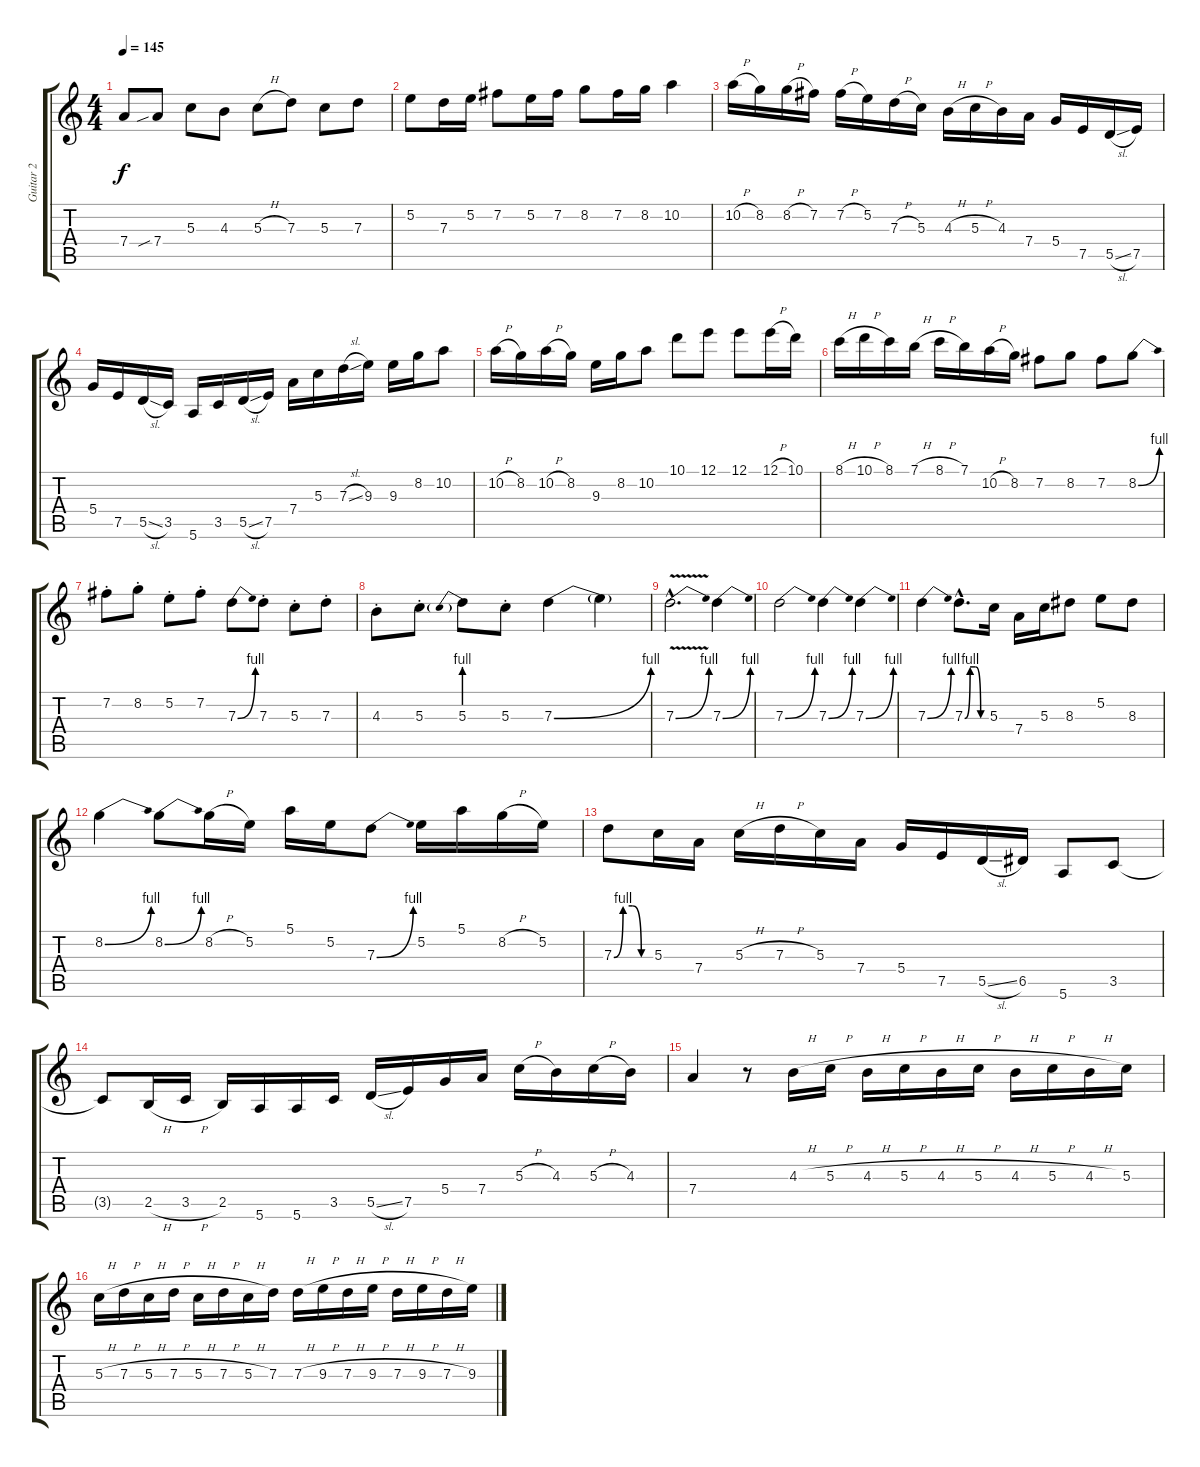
\track ("Guitar 2" "Guitar 2") {instrument distortionguitar}
\staff {score tabs}
\tuning (E4 B3 G3 D3 A2 E2) {hide}
\ts (4 4)
\tempo 145
\clef g2
\ks c
7.4.8{dy f} 7.4{sib}.8 5.3.8 4.3.8 5.3{h}.8 7.3.8 5.3.8 7.3.8 |
5.2.8 7.3.16 5.2.16 7.2.8 5.2.16 7.2.16 8.2.8 7.2.16 8.2.16 10.2.4 |
10.2{h}.16 8.2.16 8.2{h}.16 7.2.16 7.2{h}.16 5.2.16 7.3{h}.16 5.3.16 4.3{h}.16 5.3{h}.16 4.3.16 7.4.16 5.4.16 7.5.16 5.5{sl}.16 7.5.16 |
5.4.16 7.5.16 5.5{sl}.16 3.5.16 5.6.16 3.5.16 5.5{sl}.16 7.5.16 7.4.16 5.3.16 7.3{sl}.16 9.3.16 9.3.16 8.2.16 10.2.8 |
10.2{h}.16 8.2.16 10.2{h}.16 8.2.16 9.3.16 8.2.16 10.2.8 10.1.8 12.1.8 12.1.8 12.1{h}.16 10.1.16 |
8.1{h}.16 10.1{h}.16 8.1.16 7.1{h}.16 8.1{h}.16 7.1.16 10.2{h}.16 8.2.16 7.2.8 8.2.8 7.2.8 8.2{be (bend 0 0 60 4)}.8 |
7.2{st}.8 8.2{st}.8 5.2{st}.8 7.2{st}.8 7.3{be (bend 0 0 60 4)}.8 7.3{st}.8 5.3{st}.8 7.3{st}.8 |
4.3{st}.8 5.3{st}.8 5.3{be (prebend 0 4 60 4)}.8 5.3{st}.8 7.3{be (bend 0 0 60 4)}.4 7.3{t}.4 |
7.3{be (bend 0 0 60 4) v hac}.2{d} 7.3{be (bend 0 0 60 4)}.4 |
7.3{be (bend 0 0 60 4)}.2 7.3{be (bend 0 0 60 4)}.4 7.3{be (bend 0 0 60 4)}.4 |
7.3{be (bend 0 0 60 4)}.4 7.3{be (custom 0 0 15 4 30 4 45 0 60 0) hac}.8{d} 5.3.16 7.4.16 5.3.16 8.3.8 5.2.8 8.3.8 |
8.2{be (bend 0 0 60 4)}.4 8.2{be (bend 0 0 60 4)}.8 8.2{h}.16 5.2.16 5.1.16 5.2.16 7.3{be (bend 0 0 60 4)}.8 5.2.16 5.1.16 8.2{h}.16 5.2.16 |
7.3{be (custom 0 0 15 4 30 4 45 0 60 0)}.8 5.3.16 7.4.16 5.3{h}.16 7.3{h}.16 5.3.16 7.4.16 5.4.16 7.5.16 5.5{sl}.16 6.5.16 5.6.8 3.5.8 |
3.5{t}.8 2.5{h}.16 3.5{h}.16 2.5.16 5.6.16 5.6.16 3.5.16 5.5{sl}.16 7.5.16 5.4.16 7.4.16 5.3{h}.16 4.3.16 5.3{h}.16 4.3.16 |
7.4.4 r.8 4.3{h}.16 5.3{h}.16 4.3{h}.16 5.3{h}.16 4.3{h}.16 5.3{h}.16 4.3{h}.16 5.3{h}.16 4.3{h}.16 5.3.16 |
5.3{h}.16 7.3{h}.16 5.3{h}.16 7.3{h}.16 5.3{h}.16 7.3{h}.16 5.3{h}.16 7.3.16 7.3{h}.16 9.3{h}.16 7.3{h}.16 9.3{h}.16 7.3{h}.16 9.3{h}.16 7.3{h}.16 9.3.16
